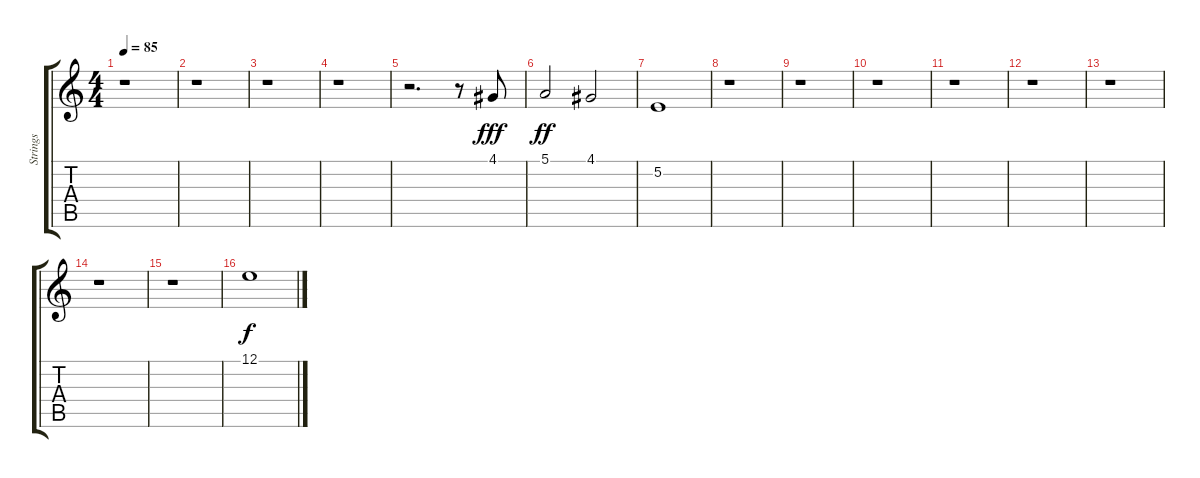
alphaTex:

\track ("Strings" "Strings") {instrument stringensemble1}
\staff {score tabs}
\tuning (E4 B3 G3 D3 A2 E2) {hide}
\ts (4 4)
\tempo 85
\clef g2
\ks c
r.1{dy fff} |
r.1 |
r.1 |
r.1 |
r.2{d} r.8 4.1.8 |
5.1.2{dy ff} 4.1.2 |
5.2.1 |
r.1 |
r.1 |
r.1 |
r.1 |
r.1 |
r.1 |
r.1 |
r.1 |
12.1.1{dy f}
